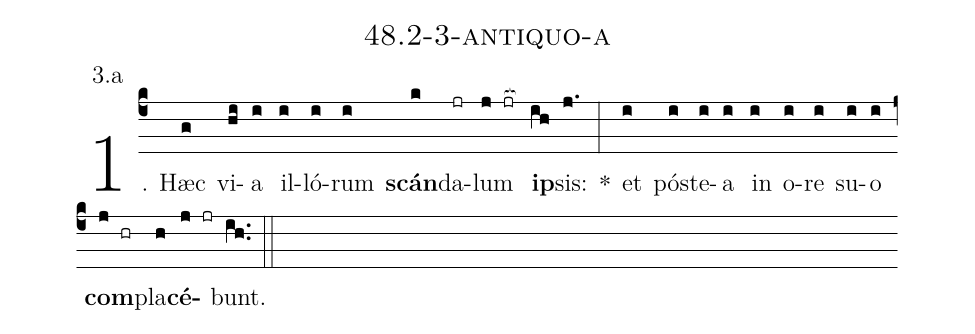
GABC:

name: 48.2-3-antiquo-a;
annotation: 3.a;
%%
(c4)1. Hæc(g) vi(hi)a(i) il(i)ló(i)rum(i) <b>scán</b>(k)da(jr)lum(j jr[ocb:1{]) <b>ip</b>(ih[ocb:0}])sis:(j.) *(:) et(i) póst(i)e(i)a(i) in(i) o(i)re(i) su(i)o(i) <b>com</b>(j hr)pla(h)<b>cé</b>(j jr)bunt.(ih..) (::)


%E(i) u(i) o(j) u(h) a(j) e.(ih..) (::)
